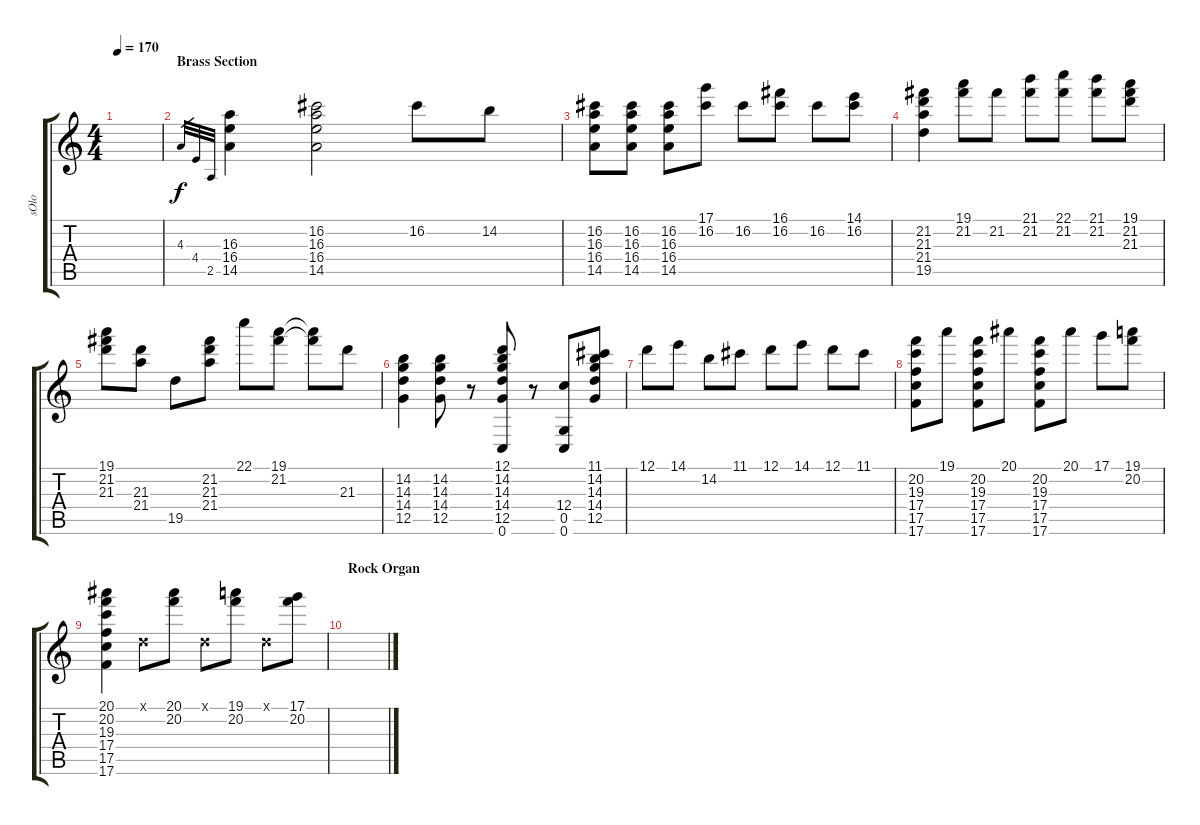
\track ("sOlo" "sOlo") {instrument overdrivenguitar}
\staff {score tabs}
\tuning (D4 A3 F3 C3 G2 C2) {hide}
\ts (4 4)
\tempo 170
\clef g2
\ks c
|
\section ("" "Brass Section")
4.3.32{gr dy f} 4.4.32{gr} 2.5.32{gr} (16.3 16.4 14.5).4{instrument brasssection} (16.2 16.3 16.4 14.5).2 16.2.8 14.2.8 |
(16.2 16.3 16.4 14.5).8 (16.2 16.3 16.4 14.5).8 (16.2 16.3 16.4 14.5).8 (17.1 16.2).8 16.2.8 (16.1 16.2).8 16.2.8 (14.1 16.2).8 |
(21.2 21.3 21.4 19.5).4 (19.1 21.2).8 21.2.8 (21.1 21.2).8 (22.1 21.2).8 (21.1 21.2).8 (19.1 21.2 21.3).8 |
(19.1 21.2 21.3).8 (21.3 21.4).8 19.5.8 (21.2 21.3 21.4).8 22.1.8 (19.1 21.2).8 (19.1{t} 21.2{t}).8 21.3.8 |
(14.2 14.3 14.4 12.5).4 (14.2 14.3 14.4 12.5).8 r.8 (12.1 14.2 14.3 14.4 12.5 0.6).8 r.8 (12.4 0.5 0.6).8 (11.1 14.2 14.3 14.4 12.5).8 |
12.1.8 14.1.8 14.2.8 11.1.8 12.1.8 14.1.8 12.1.8 11.1.8 |
(20.2 19.3 17.4 17.5 17.6).8 19.1.8 (20.2 19.3 17.4 17.5 17.6).8 20.1.8 (20.2 19.3 17.4 17.5 17.6).8 20.1.8 17.1.8 (19.1 20.2).8 |
(20.1 20.2 19.3 17.4 17.5 17.6).4 0.1{x}.8 (20.1 20.2).8 0.1{x}.8 (19.1 20.2).8 0.1{x}.8 (17.1 20.2).8 |
\section ("" "Rock Organ")
